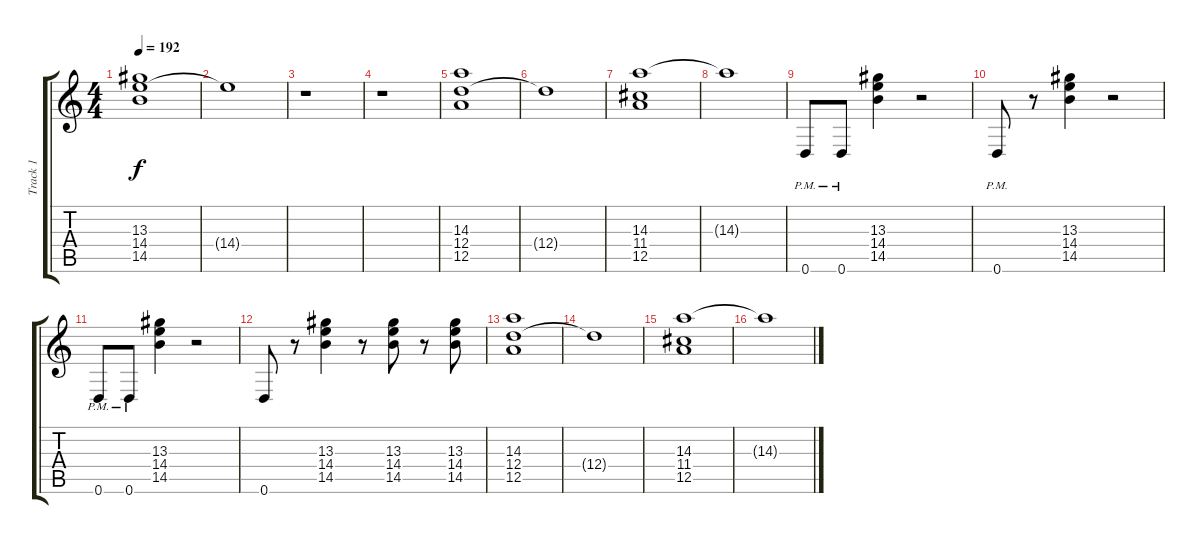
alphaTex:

\track ("Track 1" "Track 1") {instrument electricguitarclean}
\staff {score tabs}
\tuning (E4 B3 G3 D3 A2 D2) {hide}
\ts (4 4)
\tempo 192
\clef g2
\ks c
(13.3 14.4 14.5).1{dy f} |
14.4{t}.1 |
r.1 |
r.1 |
(14.3 12.4 12.5).1 |
12.4{t}.1 |
(14.3 11.4 12.5).1 |
14.3{t}.1 |
0.6{pm}.8 0.6{pm}.8 (13.3 14.4 14.5).4 r.2 |
0.6{pm}.8 r.8 (13.3 14.4 14.5).4 r.2 |
0.6{pm}.8 0.6{pm}.8 (13.3 14.4 14.5).4 r.2 |
0.6.8 r.8 (13.3 14.4 14.5).4 r.8 (13.3 14.4 14.5).8 r.8 (13.3 14.4 14.5).8 |
(14.3 12.4 12.5).1 |
12.4{t}.1 |
(14.3 11.4 12.5).1 |
14.3{t}.1
